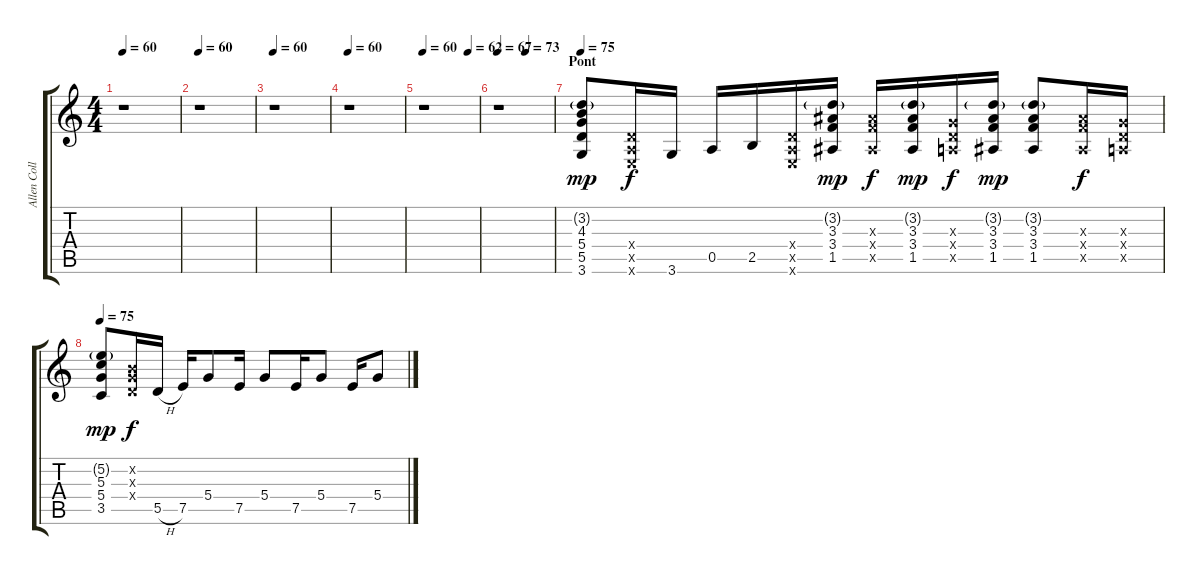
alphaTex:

\track ("Allen Collins (solo guitar)" "Allen Coll") {instrument distortionguitar}
\staff {score tabs}
\tuning (E4 B3 G3 D3 A2 E2) {hide}
\ts (4 4)
\tempo 60
\clef g2
\ks c
r.1{dy mp} |
\tempo 60
r.1 |
\tempo 60
r.1 |
\tempo 60
r.1 |
\tempo 60
\tempo (62 0.8125)
r.1 |
\tempo 67
\tempo (73 0.5)
r.1 |
\section ("" "Pont")
\tempo 75
(3.2{g} 4.3 5.4 5.5 3.6).8{volume 8} (0.4{x} 0.5{x} 0.6{x}).16{dy f} 3.6.16 0.5.16 2.5.16 (0.4{x} 0.5{x} 0.6{x}).16 (3.2{g} 3.3 3.4 1.5).16{dy mp} (3.3{x} 3.4{x} 1.5{x}).16{dy f} (3.2{g} 3.3 3.4 1.5).16{dy mp} (0.3{x} 0.4{x} 0.5{x}).16{dy f} (3.2{g} 3.3 3.4 1.5).16{dy mp} (3.2{g} 3.3 3.4 1.5).8 (3.3{x} 3.4{x} 1.5{x}).16{dy f} (0.3{x} 0.4{x} 0.5{x}).16 |
\tempo 75
(5.2{g} 5.3 5.4 3.5).8{dy mp} (0.2{x} 0.3{x} 0.4{x}).16{dy f} 5.5{h}.16 7.5.16 5.4.8 7.5.16 5.4.8 7.5.16 5.4.8 7.5.16 5.4.8
